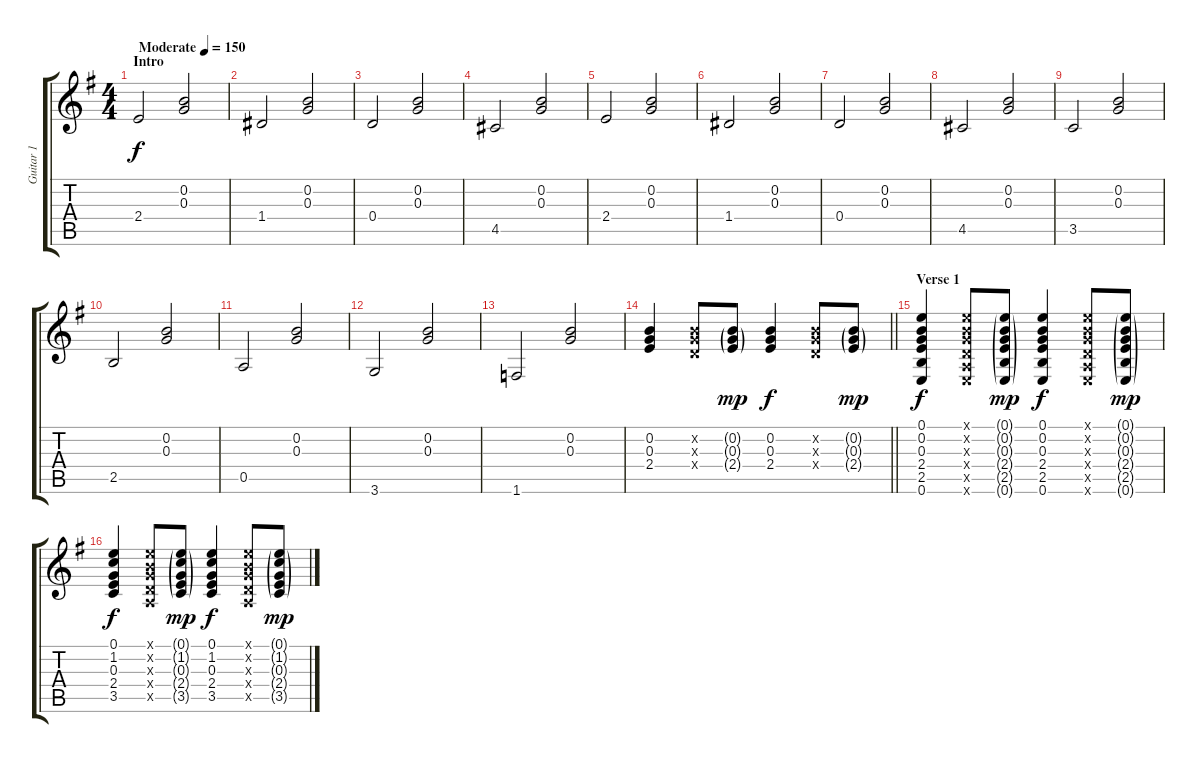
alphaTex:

\track ("Guitar 1" "Guitar 1") {instrument acousticguitarnylon}
\staff {score tabs}
\tuning (E4 B3 G3 D3 A2 E2) {hide}
\ts (4 4)
\section ("" "Intro")
\tempo (150 "Moderate")
\clef g2
\ks g
2.4.2{dy f instrument acousticguitarnylon} (0.2 0.3).2 |
1.4.2 (0.2 0.3).2 |
0.4.2 (0.2 0.3).2 |
4.5.2 (0.2 0.3).2 |
2.4.2 (0.2 0.3).2 |
1.4.2 (0.2 0.3).2 |
0.4.2 (0.2 0.3).2 |
4.5.2 (0.2 0.3).2 |
3.5.2 (0.2 0.3).2 |
2.5.2 (0.2 0.3).2 |
0.5.2 (0.2 0.3).2 |
3.6.2 (0.2 0.3).2 |
1.6.2 (0.2 0.3).2 |
\barLineRight lightlight
(0.2 0.3 2.4).4 (0.2{x} 0.3{x} 0.4{x}).8 (0.2{g} 0.3{g} 2.4{g}).8{dy mp} (0.2 0.3 2.4).4{dy f} (0.2{x} 0.3{x} 0.4{x}).8 (0.2{g} 0.3{g} 2.4{g}).8{dy mp} |
\section ("" "Verse 1")
(0.1 0.2 0.3 2.4 2.5 0.6).4{dy f} (0.1{x} 0.2{x} 0.3{x} 0.4{x} 0.5{x} 0.6{x}).8 (0.1{g} 0.2{g} 0.3{g} 2.4{g} 2.5{g} 0.6{g}).8{dy mp} (0.1 0.2 0.3 2.4 2.5 0.6).4{dy f} (0.1{x} 0.2{x} 0.3{x} 0.4{x} 0.5{x} 0.6{x}).8 (0.1{g} 0.2{g} 0.3{g} 2.4{g} 2.5{g} 0.6{g}).8{dy mp} |
(0.1 1.2 0.3 2.4 3.5).4{dy f} (0.1{x} 0.2{x} 0.3{x} 0.4{x} 0.5{x}).8 (0.1{g} 1.2{g} 0.3{g} 2.4{g} 3.5{g}).8{dy mp} (0.1 1.2 0.3 2.4 3.5).4{dy f} (0.1{x} 0.2{x} 0.3{x} 0.4{x} 0.5{x}).8 (0.1{g} 1.2{g} 0.3{g} 2.4{g} 3.5{g}).8{dy mp}
